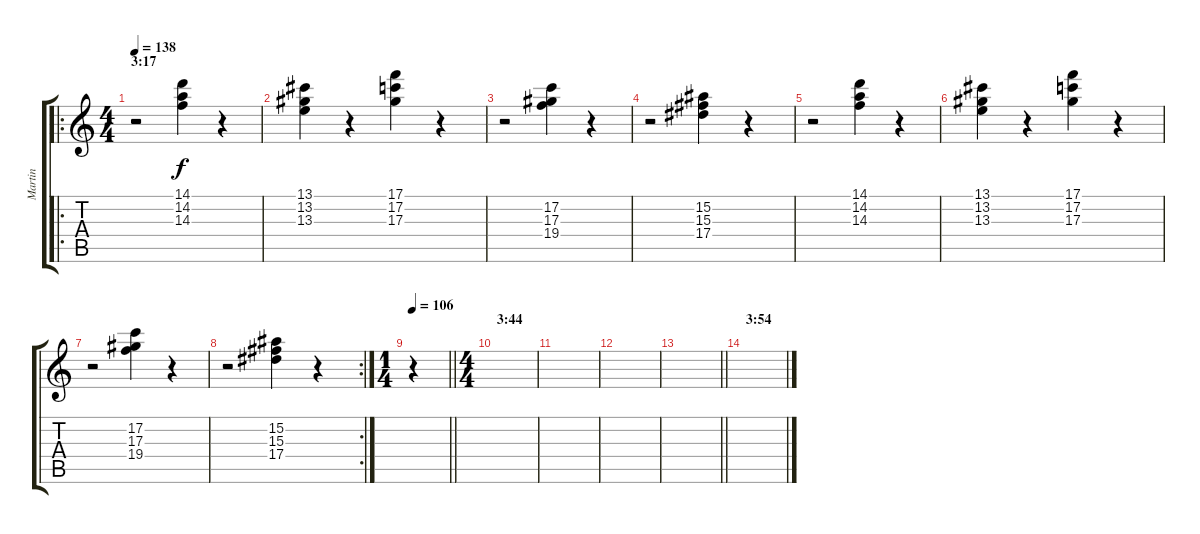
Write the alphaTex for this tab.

\track ("Martin" "Martin") {instrument stringensemble1}
\staff {score tabs}
\tuning (C5 G4 Eb4 Bb3 F3 C3) {hide}
\ro
\ts (4 4)
\section ("" "3:17")
\tempo 138
\clef g2
\ks c
r.2{dy f} (14.1 14.2 14.3).4 r.4 |
(13.1 13.2 13.3).4 r.4 (17.1 17.2 17.3).4 r.4 |
r.2 (17.2 17.3 19.4).4 r.4 |
r.2 (15.2 15.3 17.4).4 r.4 |
r.2 (14.1 14.2 14.3).4 r.4 |
(13.1 13.2 13.3).4 r.4 (17.1 17.2 17.3).4 r.4 |
r.2 (17.2 17.3 19.4).4 r.4 |
\rc 2
r.2 (15.2 15.3 17.4).4 r.4 |
\ts (1 4)
\tempo 106
\barLineRight lightlight
r.4 |
\ts (4 4)
\section ("" "3:44")
|
|
|
\barLineRight lightlight
|
\section ("" "3:54")
